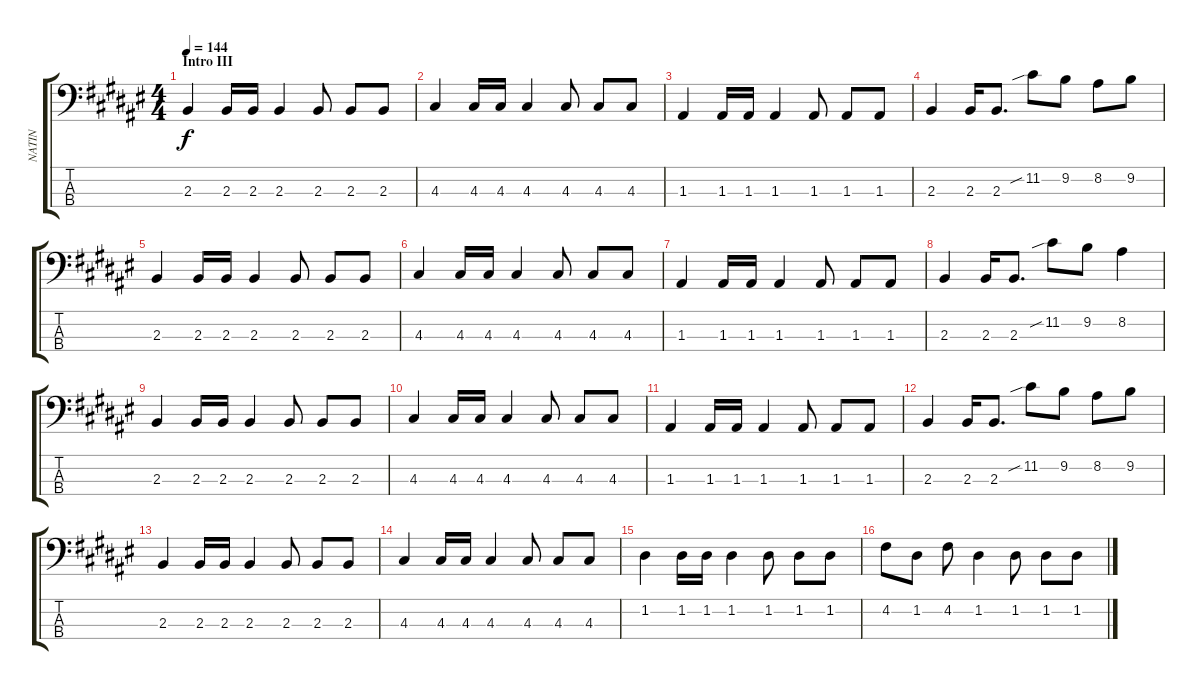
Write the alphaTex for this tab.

\track ("NATIN" "NATIN") {instrument electricbassfinger}
\staff {score tabs}
\tuning (G2 D2 A1 E1) {hide}
\ts (4 4)
\section ("" "Intro III")
\tempo 144
\clef f4
\ks d#minor
2.3.4{dy f} 2.3.16 2.3.16 2.3.4 2.3.8 2.3.8 2.3.8 |
4.3.4 4.3.16 4.3.16 4.3.4 4.3.8 4.3.8 4.3.8 |
1.3.4 1.3.16 1.3.16 1.3.4 1.3.8 1.3.8 1.3.8 |
2.3.4 2.3.16 2.3.8{d} 11.2{sib}.8 9.2.8 8.2.8 9.2.8 |
2.3.4 2.3.16 2.3.16 2.3.4 2.3.8 2.3.8 2.3.8 |
4.3.4 4.3.16 4.3.16 4.3.4 4.3.8 4.3.8 4.3.8 |
1.3.4 1.3.16 1.3.16 1.3.4 1.3.8 1.3.8 1.3.8 |
2.3.4 2.3.16 2.3.8{d} 11.2{sib}.8 9.2.8 8.2.4 |
2.3.4 2.3.16 2.3.16 2.3.4 2.3.8 2.3.8 2.3.8 |
4.3.4 4.3.16 4.3.16 4.3.4 4.3.8 4.3.8 4.3.8 |
1.3.4 1.3.16 1.3.16 1.3.4 1.3.8 1.3.8 1.3.8 |
2.3.4 2.3.16 2.3.8{d} 11.2{sib}.8 9.2.8 8.2.8 9.2.8 |
2.3.4 2.3.16 2.3.16 2.3.4 2.3.8 2.3.8 2.3.8 |
4.3.4 4.3.16 4.3.16 4.3.4 4.3.8 4.3.8 4.3.8 |
1.2.4 1.2.16 1.2.16 1.2.4 1.2.8 1.2.8 1.2.8 |
4.2.8 1.2.8 4.2.8 1.2.4 1.2.8 1.2.8 1.2.8
